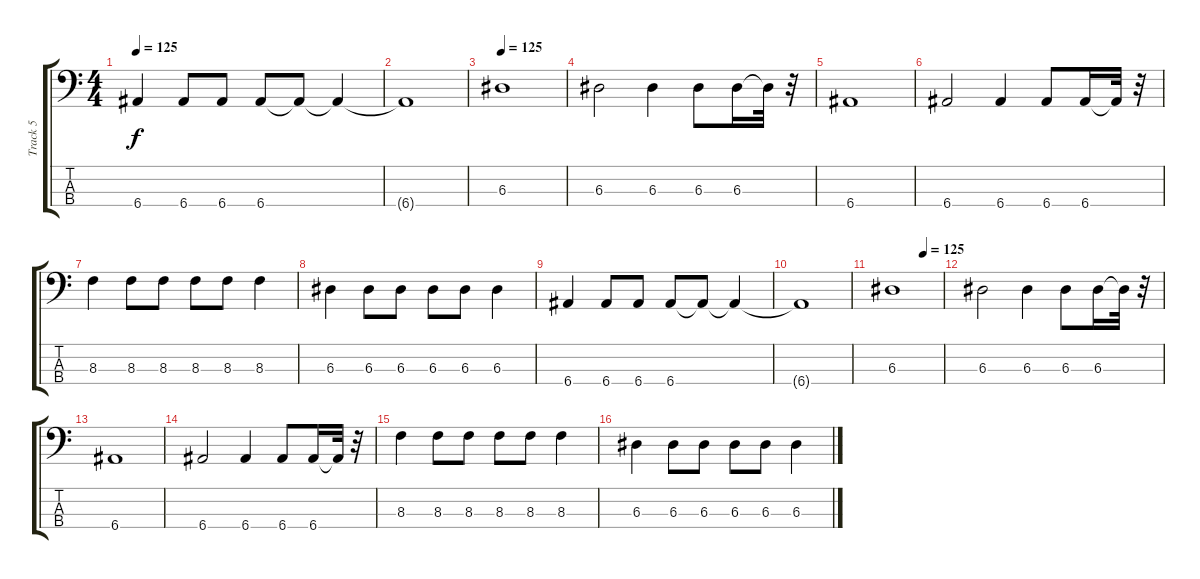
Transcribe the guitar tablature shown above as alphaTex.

\track ("Track 5" "Track 5") {instrument fretlessbass}
\staff {score tabs}
\tuning (G2 D2 A1 E1) {hide}
\ts (4 4)
\tempo 125
\clef f4
\ks c
6.4.4{dy f} 6.4.8 6.4.8 6.4.8 6.4{t}.8 6.4{t}.4 |
6.4{t}.1 |
\tempo 125
6.3.1 |
6.3.2 6.3.4 6.3.8 6.3.16 6.3{t}.32 r.32 |
6.4.1 |
6.4.2 6.4.4 6.4.8 6.4.16 6.4{t}.32 r.32 |
8.3.4 8.3.8 8.3.8 8.3.8 8.3.8 8.3.4 |
6.3.4 6.3.8 6.3.8 6.3.8 6.3.8 6.3.4 |
6.4.4 6.4.8 6.4.8 6.4.8 6.4{t}.8 6.4{t}.4 |
6.4{t}.1 |
\tempo (125 0.625)
6.3.1 |
6.3.2 6.3.4 6.3.8 6.3.16 6.3{t}.32 r.32 |
6.4.1 |
6.4.2 6.4.4 6.4.8 6.4.16 6.4{t}.32 r.32 |
8.3.4 8.3.8 8.3.8 8.3.8 8.3.8 8.3.4 |
6.3.4 6.3.8 6.3.8 6.3.8 6.3.8 6.3.4
